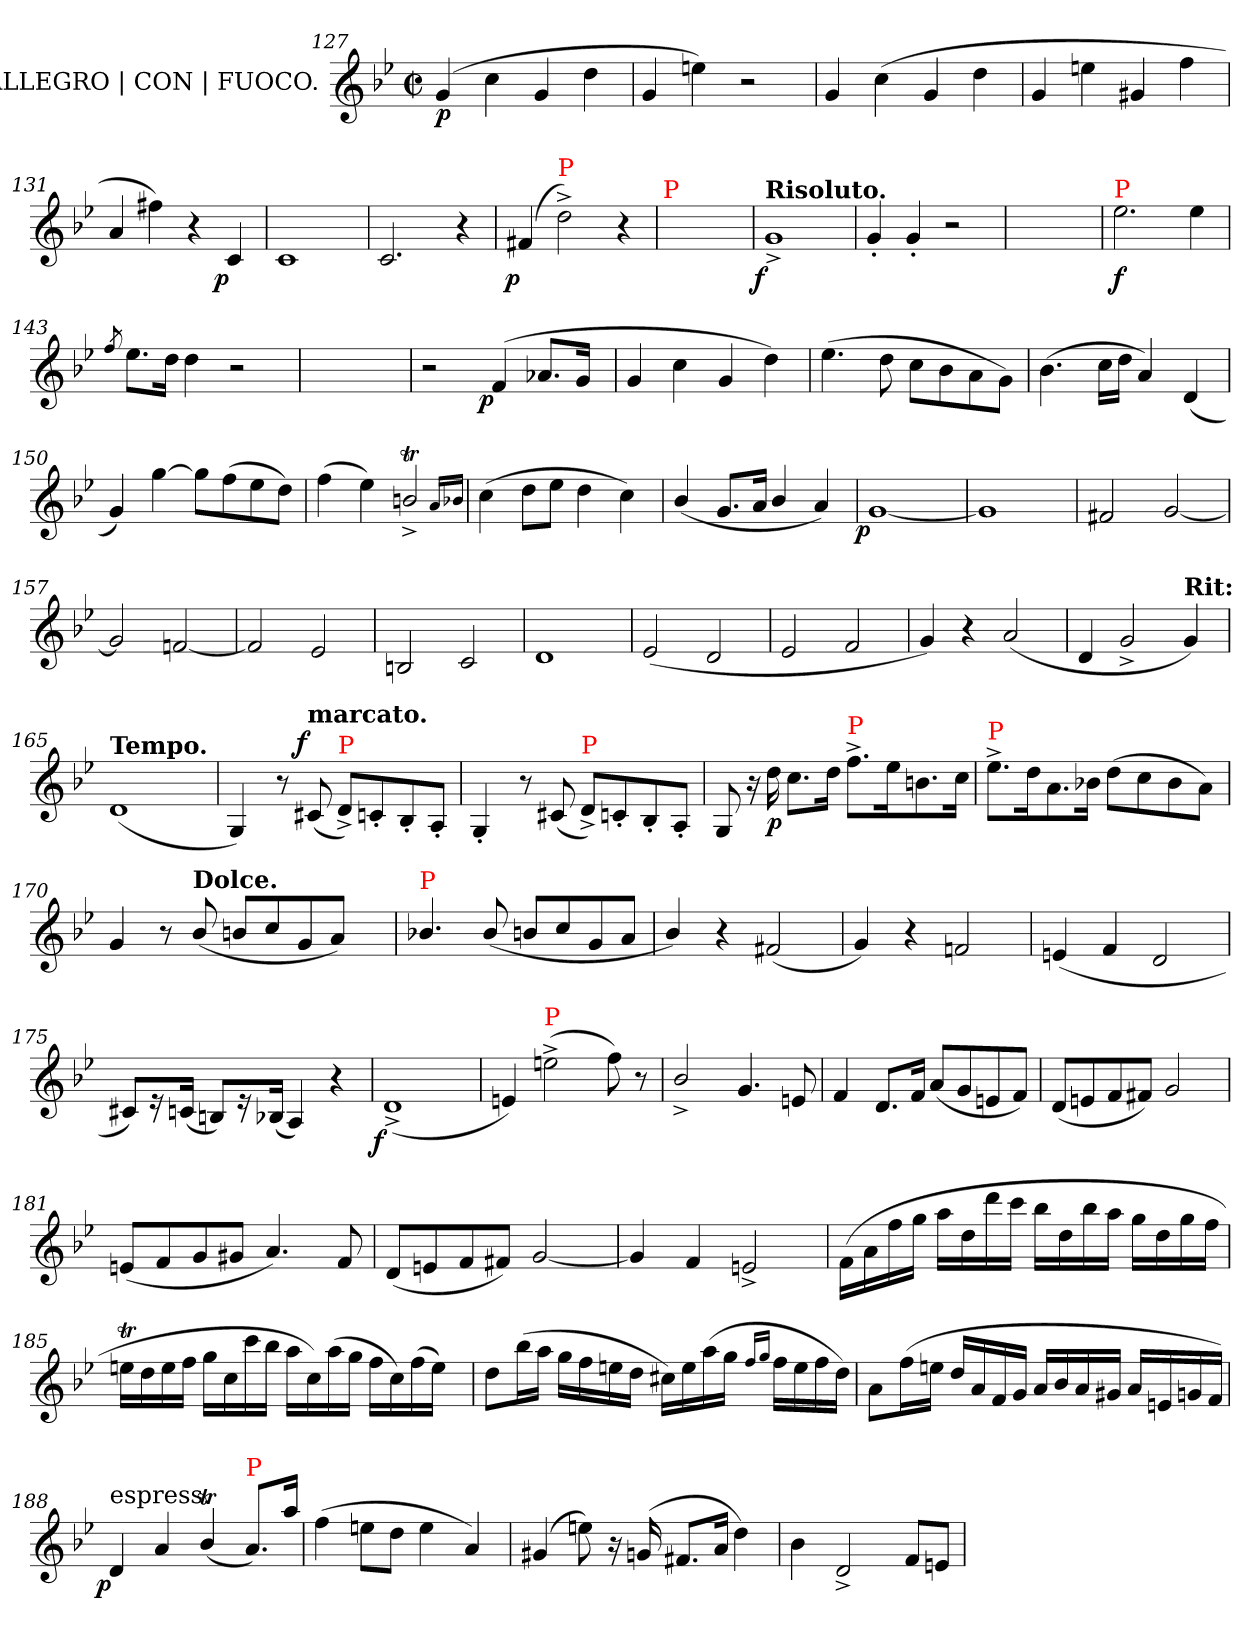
**kern	**dynam
*part1	*part1
*staff1	*staff1
*I"ALLEGRO | CON | FUOCO.	*
*clefG2	*
*k[b-e-]	*
*g:	*
*M2/2	*
*met(c|)	*
=127	=127
!	!LO:DY:b
(>4g	p
4cc	.
4g	.
4dd	.
=128	=128
4g	.
4een)	.
2r	.
=129	=129
4g	.
(>4cc	.
4g	.
4dd	.
=130	=130
4g	.
4een	.
4g#X	.
4ff	.
=131	=131
4a	.
4ff#X)	.
4r	.
!	!LO:DY:b:rj
4c	p
=132	=132
1c	.
=133	=133
2.c	.
4r	.
=134	=134
!	!LO:DY:b:rj
(<4f#X	p
!LO:TX:a:color=red:t=P	!
2dd^<)	.
4r	.
=135	=135
!LO:TX:a:color=red:t=P	!
1ryy	.
=138	=138
!LO:TX:a:B:t=Risoluto.	!
!	!LO:DY:b:rj
1g^<	f
=139	=139
4g'<	.
4g'<	.
2r	.
=140	=140
1ryy	.
=142	=142
!LO:TX:a:color=red:t=P	!
!	!LO:DY:b
2.ee-	f
4ee-	.
=143	=143
8qff/	.
8.ee-L	.
16ddJk	.
4dd	.
2r	.
=144	=144
1ryy	.
=146	=146
2r	.
!	!LO:DY:b:rj
(>4f	p
8.a-XL	.
16gJk	.
16ryy	.
=147	=147
4g	.
4cc	.
4g	.
4dd)	.
=148	=148
(>4.ee-	.
8dd	.
8cc\L	.
8b-\	.
8a\	.
8g\J)	.
=149	=149
(>4.b-	.
16ccLL	.
16ddJJ	.
4a)	.
(<4d	.
=150	=150
4g)	.
[4gg	.
8ggL]	.
(>8ff	.
8ee-	.
8ddJ)	.
=151	=151
(>4ff	.
4ee-)	.
2bnt^</	.
16qqa/LL	.
16qqb-/JJ	.
=152	=152
(>4cc	.
8ddL	.
8ee-J	.
4dd	.
4cc)	.
=153	=153
(<4b-/	.
8.gL	.
16aJk	.
4b-/	.
4a)	.
=154	=154
!	!LO:DY:b:rj
[1g	p
=155	=155
1g]	.
=156	=156
2f#X	.
[2g	.
=157	=157
2g]	.
[2fn	.
=158	=158
2f]	.
2e-	.
=159	=159
2Bn	.
2c	.
=160	=160
1d	.
=161	=161
(<2e-	.
2d	.
=162	=162
2e-	.
2f	.
=163	=163
4g)	.
4r	.
(<2a	.
=164	=164
4d	.
2g^<	.
!LO:TX:a:B:t=Rit&colon;	!
4g)	.
=165	=165
!LO:TX:a:B:t=Tempo.	!
(<1d	.
=166	=166
4G)	.
8r	.
!LO:TX:a:B:t=marcato.	!
!	!LO:DY:a:rj
(<8c#X	f
!LO:TX:a:color=red:t=P	!
8d^<L)	.
8cn'<	.
8B-'<	.
8A'<J	.
=167	=167
4G'<	.
8r	.
(<8c#X	.
!LO:TX:a:color=red:t=P	!
8d^<L)	.
8cn'<	.
8B-'<	.
8A'<J	.
=168	=168
8G	.
16r	.
!	!LO:DY:b
16dd	p
8.ccL	.
16ddJk	.
!LO:TX:a:color=red:t=P	!
8.ff^<L	.
16ee-k	.
8.bn	.
16ccJk	.
=169	=169
!LO:TX:a:color=red:t=P	!
8.ee-^<L	.
16ddk	.
8.a	.
16b-XJk	.
(>8ddL	.
8cc	.
8b-	.
8aJ)	.
=170	=170
4g	.
8r	.
!LO:TX:a:B:t=Dolce.	!
(<8b-/	.
8bn/L	.
8cc	.
8g	.
8aJ)	.
8ryy	.
=171	=171
!LO:TX:a:color=red:t=P	!
4.b-X/	.
(<8b-/	.
8bn/L	.
8cc	.
8g	.
8aJ	.
=172	=172
4b-/)	.
4r	.
(<2f#X	.
=173	=173
4g)	.
4r	.
2fn	.
=174	=174
(<4en	.
4f	.
2d	.
=175	=175
8c#XL)	.
16re	.
(<16cnJk	.
8BnL)	.
16re	.
(<16B-XJk	.
4A)	.
4r	.
=176	=176
!	!LO:DY:b:rj
(<1d^<	f
=177	=177
4en)	.
!LO:TX:a:color=red:t=P	!
(>2een^<	.
8ff)	.
8r	.
=178	=178
2b-^</	.
4.g	.
8en	.
=179	=179
4f	.
8.dL	.
16fJk	.
(<8aL	.
8g	.
8en	.
8fJ)	.
=180	=180
(<8dL	.
8en	.
8f	.
8f#XJ)	.
2g	.
=181	=181
(<8enL	.
8f	.
8g	.
8g#XJ	.
4.a)	.
8f	.
=182	=182
(<8dL	.
8en	.
8f	.
8f#XJ)	.
[2g	.
=183	=183
4g]	.
4f	.
2en^<	.
=184	=184
(>16fLL	.
16a	.
16ff	.
16ggJJ	.
16aaLL	.
16dd	.
16ddd	.
16cccJJ	.
16bb-LL	.
16dd	.
16bb-	.
16aaJJ	.
16ggLL	.
16dd	.
16gg	.
16ffJJ	.
=185	=185
16eentLL	.
16dd	.
16ee	.
16ffJJ	.
16ggLL	.
16cc	.
16ccc	.
16bb-JJ	.
16aaLL	.
16cc)	.
(>16aa	.
16ggJJ	.
16ffLL	.
16cc)	.
(>16ff	.
16eeJJ)	.
16ryy	.
=186	=186
8ddL	.
(>16bb-L	.
16aaJJ	.
16ggLL	.
16ff	.
16een	.
16ddJJ	.
16cc#XLL)	.
16ee	.
(>16aa	.
16ggJJ	.
16qqff/LL	.
16qqgg/JJ	.
16ffLL	.
16ee	.
16ff	.
16ddJJ)	.
=187	=187
8aL	.
(>16ffL	.
16eenJJ	.
16ddLL	.
16a	.
16f	.
16gJJ	.
16aLL	.
16b-	.
16a	.
16g#XJJ	.
16aLL	.
16en	.
16gn	.
16fJJ)	.
=188	=188
!LO:TX:a:t=espress.	!
!	!LO:DY:b:rj
4d	p
4a	.
(<4b-T/	.
!LO:TX:a:color=red:t=P	!
8.a/L)	.
16aa\Jk	.
=189	=189
(>4ff	.
8eenL	.
8ddJ	.
4ee	.
4a)	.
=190	=190
(>4g#X	.
8een)	.
16r	.
(<16gn	.
8.f#XL	.
16aJk	.
4dd)	.
=191	=191
4b-	.
2d^<	.
8fL	.
8enJ	.
=	=
*-	*-
